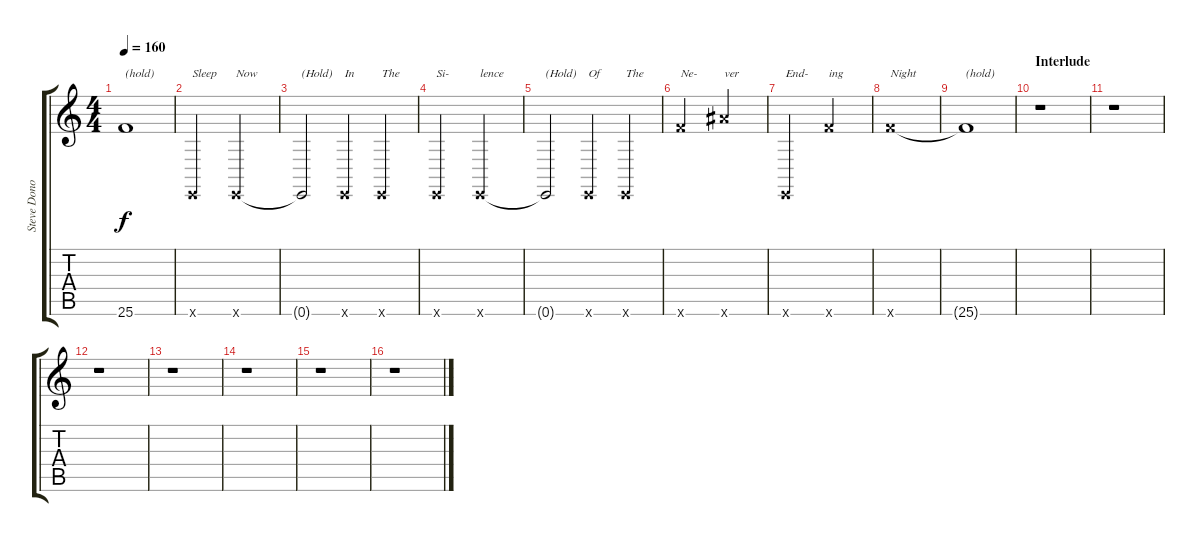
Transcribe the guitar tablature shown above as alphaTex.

\track ("Steve Donovan" "Steve Dono") {instrument synthvoice}
\staff {score tabs}
\tuning (E4 B3 G3 D3 A2 E2) {hide}
\ts (4 4)
\tempo 160
\clef g2
\ks c
25.6{t}.1{txt "(hold)" dy f} |
0.6{x}.2{txt "Sleep"} 0.6{x}.2{txt "Now"} |
0.6{t}.2{txt "(Hold)"} 0.6{x}.4{txt "In"} 0.6{x}.4{txt "The"} |
0.6{x}.2{txt "Si-"} 0.6{x}.2{txt "lence"} |
0.6{t}.2{txt "(Hold)"} 0.6{x}.4{txt "Of"} 0.6{x}.4{txt "The"} |
25.6{x}.2{txt "Ne-"} 30.6{x}.2{txt "ver"} |
0.6{x}.2{txt "End-"} 25.6{x}.2{txt "ing"} |
25.6{x}.1{txt "Night"} |
25.6{t}.1{txt "(hold)"} |
\section ("" "Interlude")
r.1 |
r.1 |
r.1 |
r.1 |
r.1 |
r.1 |
r.1
